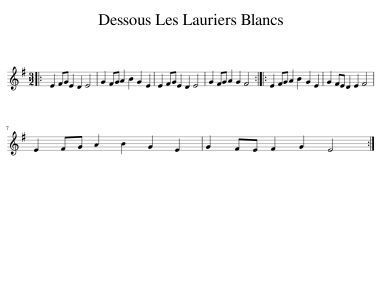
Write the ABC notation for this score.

X:1
L:1/8
M:3/2
I:linebreak $
K:Emin
V:1 treble
V:1
|: E2 FG E2 D2 E4 | G2 FG A2 B2 G2 E2 | E2 FG E2 D2 E4 | G2 FG A2 G2 F4 :: E2 FG A2 B2 G2 E2 | %5
 G2 FE D2 E2 F4 |$ E2 FG A2 B2 G2 E2 | G2 FE F2 G2 E4 :| %8
